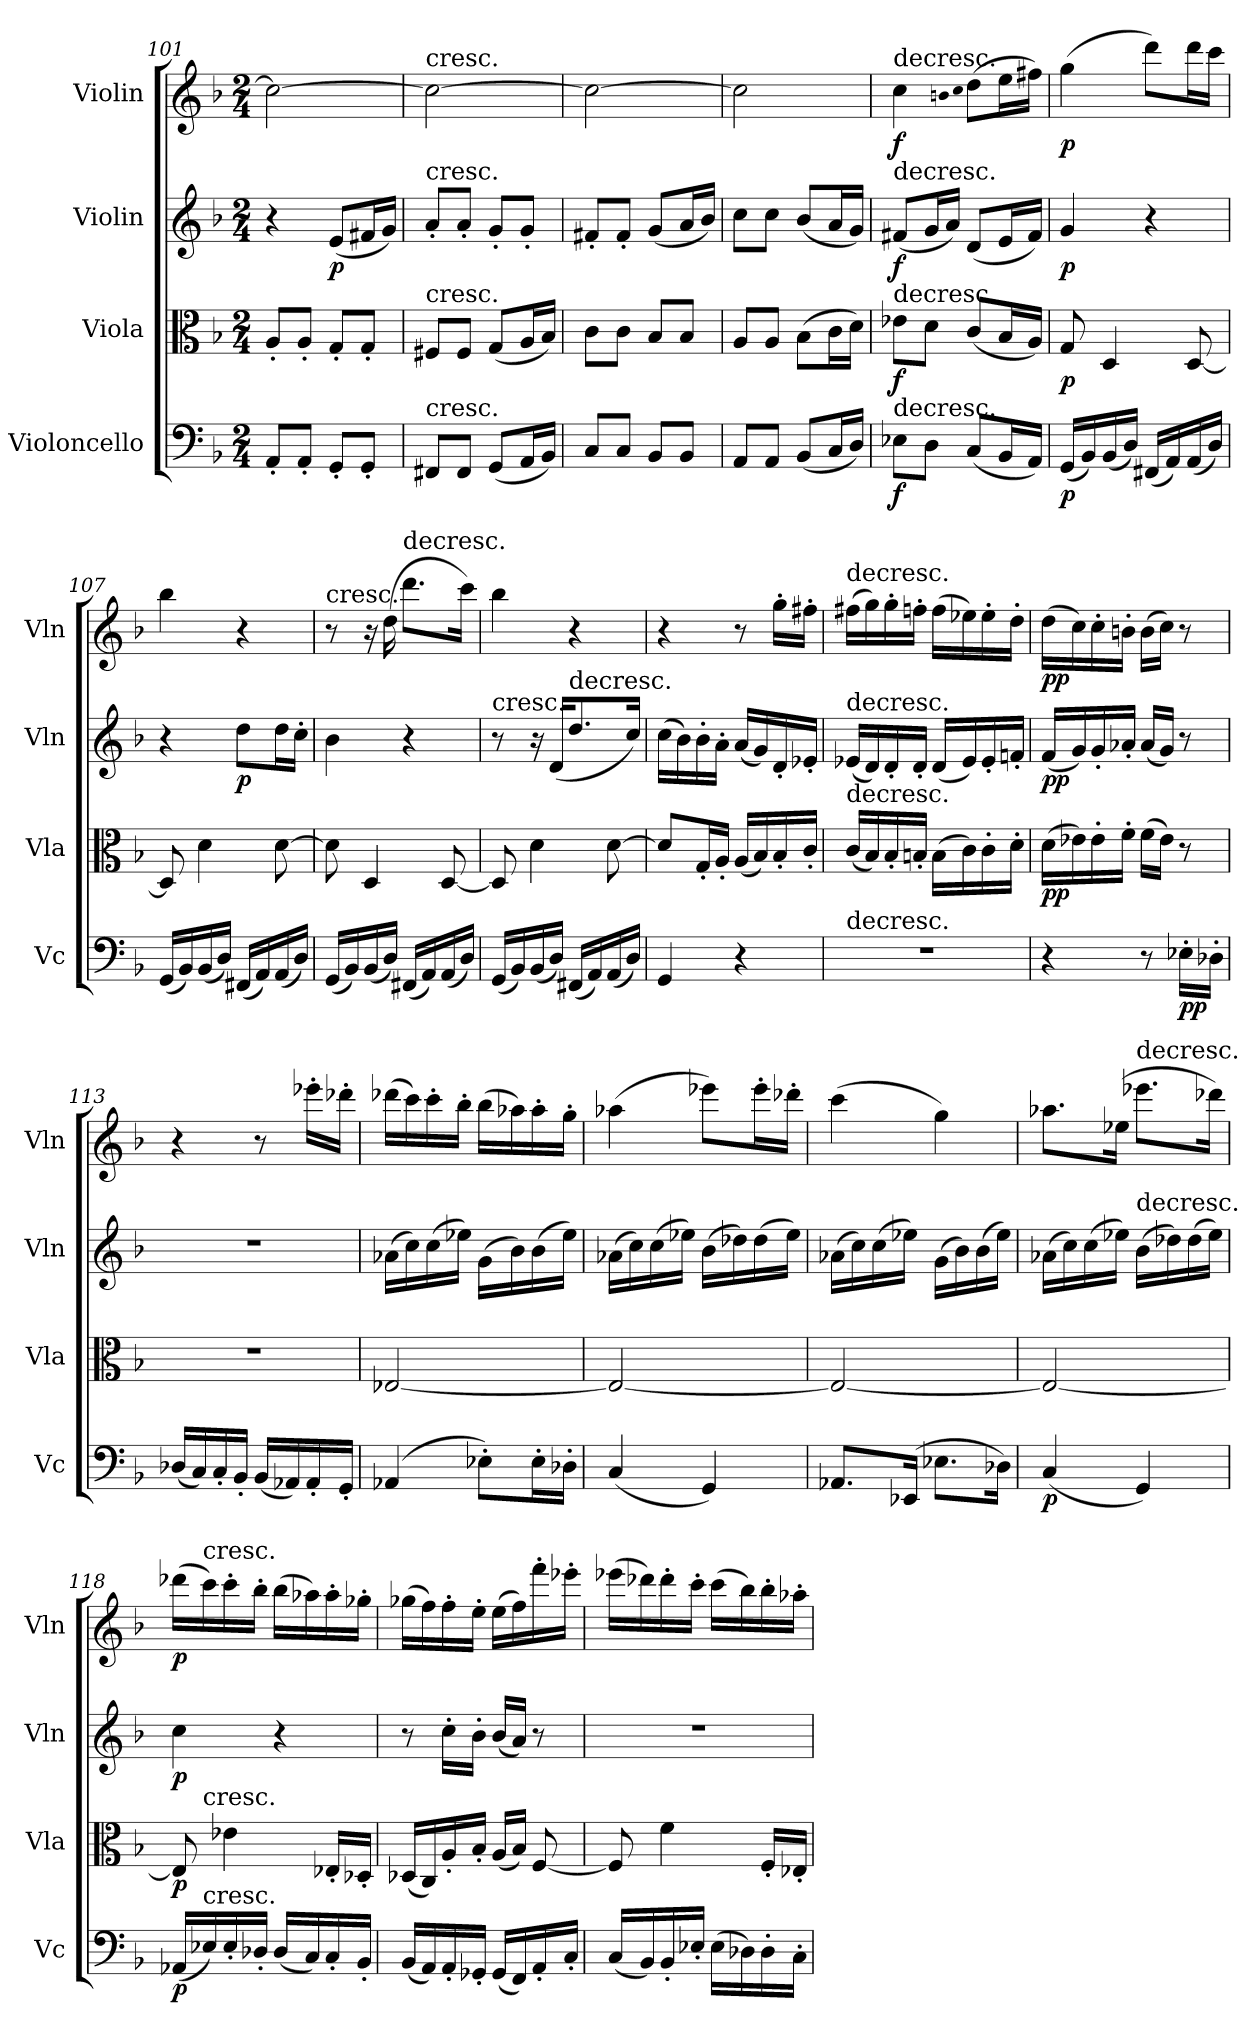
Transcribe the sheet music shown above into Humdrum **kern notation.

**kern	**dynam	**kern	**dynam	**kern	**dynam	**kern	**dynam
*part4	*part4	*part3	*part3	*part2	*part2	*part1	*part1
*staff4	*staff4	*staff3	*staff3	*staff2	*staff2	*staff1	*staff1
*I"Violoncello	*	*I"Viola	*	*I"Violin	*	*I"Violin	*
*I'Vc	*	*I'Vla	*	*I'Vln	*	*I'Vln	*
*clefF4	*	*clefC3	*	*clefG2	*	*clefG2	*
*k[b-]	*	*k[b-]	*	*k[b-]	*	*k[b-]	*
*F:	*	*F:	*	*F:	*	*F:	*
*M2/4	*	*M2/4	*	*M2/4	*	*M2/4	*
=101	=101	=101	=101	=101	=101	=101	=101
8AA'/L	.	8A'/L	.	4r	.	2cc\_	.
8AA'/J	.	8A'/J	.	.	.	.	.
8GG'/L	.	8G'/L	.	(8e/L	p	.	.
8GG'/J	.	8G'/J	.	16f#X/L	.	.	.
.	.	.	.	16g/JJ)	.	.	.
=102	=102	=102	=102	=102	=102	=102	=102
!	!	!	!	!	!	!LO:TX:t=cresc.	!
!	!	!	!	!LO:TX:t=cresc.	!	!	!
!	!	!LO:TX:t=cresc.	!	!	!	!	!
!LO:TX:t=cresc.	!	!	!	!	!	!	!
8FF#X/L	.	8F#X/L	.	8a'/L	.	2cc\_	.
8FF#/J	.	8F#/J	.	8a'/J	.	.	.
(8GG/L	.	(8G/L	.	8g'/L	.	.	.
16AA/L	.	16A/L	.	8g'/J	.	.	.
16BB-/JJ)	.	16B-/JJ)	.	.	.	.	.
=103	=103	=103	=103	=103	=103	=103	=103
8C/L	.	8c\L	.	8f#X'/L	.	2cc\_	.
8C/J	.	8c\J	.	8f#'/J	.	.	.
8BB-/L	.	8B-/L	.	(8g/L	.	.	.
8BB-/J	.	8B-/J	.	16a/L	.	.	.
.	.	.	.	16b-/JJ)	.	.	.
=104	=104	=104	=104	=104	=104	=104	=104
8AA/L	.	8A/L	.	8cc\L	.	2cc\]	.
8AA/J	.	8A/J	.	8cc\J	.	.	.
(8BB-/L	.	(8B-\L	.	(8b-/L	.	.	.
16C/L	.	16c\L	.	16a/L	.	.	.
16D/JJ)	.	16d\JJ)	.	16g/JJ)	.	.	.
=105	=105	=105	=105	=105	=105	=105	=105
!	!	!	!	!	!	!LO:TX:t=decresc.	!
!	!	!	!	!LO:TX:t=decresc.	!	!	!
!	!	!LO:TX:t=decresc.	!	!	!	!	!
!LO:TX:t=decresc.	!	!	!	!	!	!	!
8E-X\L	f	8e-X\L	f	(8f#X/L	f	4cc\	f
8D\J	.	8d\J	.	16g/L	.	.	.
.	.	.	.	16a/JJ)	.	.	.
.	.	.	.	.	.	qbn	.
.	.	.	.	.	.	qcc	.
(8C/L	.	(8c/L	.	(8d/L	.	(8dd\L	.
16BB-/L	.	16B-/L	.	16e/L	.	16ee\L	.
16AA/JJ)	.	16A/JJ)	.	16f#/JJ)	.	16ff#X\JJ)	.
=106	=106	=106	=106	=106	=106	=106	=106
(16GG/LL	p	8G/	p	4g/	p	(4gg\	p
16BB-/)	.	.	.	.	.	.	.
(16BB-/	.	4D/	.	.	.	.	.
16D/JJ)	.	.	.	.	.	.	.
(16FF#X/LL	.	.	.	4r	.	8ddd\L)	.
16AA/)	.	.	.	.	.	.	.
(16AA/	.	[8D/	.	.	.	16ddd\L	.
16D/JJ)	.	.	.	.	.	16ccc\JJ	.
=107	=107	=107	=107	=107	=107	=107	=107
(16GG/LL	.	8D/]	.	4r	.	4bb-\	.
16BB-/)	.	.	.	.	.	.	.
(16BB-/	.	4d\	.	.	.	.	.
16D/JJ)	.	.	.	.	.	.	.
(16FF#X/LL	.	.	.	8dd\L	p	4r	.
16AA/)	.	.	.	.	.	.	.
(16AA/	.	[8d\	.	16dd\L	.	.	.
16D/JJ)	.	.	.	16cc'\JJ	.	.	.
=108	=108	=108	=108	=108	=108	=108	=108
!	!	!	!	!	!	!LO:TX:t=cresc.	!
(16GG/LL	.	8d\]	.	4b-\	.	8r	.
16BB-/)	.	.	.	.	.	.	.
(16BB-/	.	4D/	.	.	.	16r	.
16D/JJ)	.	.	.	.	.	(16dd\	.
!	!	!	!	!	!	!LO:TX:t=decresc.	!
(16FF#X/LL	.	.	.	4r	.	8.ddd\L	.
16AA/)	.	.	.	.	.	.	.
(16AA/	.	[8D/	.	.	.	.	.
16D/JJ)	.	.	.	.	.	16ccc\Jk)	.
=109	=109	=109	=109	=109	=109	=109	=109
!	!	!	!	!LO:TX:t=cresc.	!	!	!
(16GG/LL	.	8D/]	.	8r	.	4bb-\	.
16BB-/)	.	.	.	.	.	.	.
(16BB-/	.	4d\	.	16r	.	.	.
16D/JJ)	.	.	.	(16d/KL	.	.	.
!	!	!	!	!LO:TX:t=decresc.	!	!	!
(16FF#X/LL	.	.	.	8.dd/	.	4r	.
16AA/)	.	.	.	.	.	.	.
(16AA/	.	[8d\	.	.	.	.	.
16D/JJ)	.	.	.	16cc/Jk)	.	.	.
=110	=110	=110	=110	=110	=110	=110	=110
4GG/	.	8d/L]	.	(16cc\LL	.	4r	.
.	.	.	.	16b-\)	.	.	.
.	.	16G'/L	.	16b-'\	.	.	.
.	.	16A'/JJ	.	16a'\JJ	.	.	.
4r	.	(16A/LL	.	(16a/LL	.	8r	.
.	.	16B-/)	.	16g/)	.	.	.
.	.	16B-'/	.	16d'/	.	16gg'\LL	.
.	.	16c'/JJ	.	16e-X'/JJ	.	16ff#X'\JJ	.
=111	=111	=111	=111	=111	=111	=111	=111
!	!	!	!	!	!	!LO:TX:t=decresc.	!
!	!	!	!	!LO:TX:t=decresc.	!	!	!
!	!	!LO:TX:t=decresc.	!	!	!	!	!
!LO:TX:t=decresc.	!	!	!	!	!	!	!
2r	.	(16c/LL	.	(16e-X/LL	.	(16ff#X\LL	.
.	.	16B-/)	.	16d/)	.	16gg\)	.
.	.	16B-'/	.	16d'/	.	16gg'\	.
.	.	16Bn'/JJ	.	16d'/JJ	.	16ffn'\JJ	.
.	.	(16B\LL	.	(16d/LL	.	(16ff\LL	.
.	.	16c\)	.	16e-/)	.	16ee-X\)	.
.	.	16c'\	.	16e-'/	.	16ee-'\	.
.	.	16d'\JJ	.	16fn'/JJ	.	16dd'\JJ	.
=112	=112	=112	=112	=112	=112	=112	=112
4r	.	(16d\LL	pp	(16f/LL	pp	(16dd\LL	pp
.	.	16e-X\)	.	16g/)	.	16cc\)	.
.	.	16e-'\	.	16g'/	.	16cc'\	.
.	.	16f'\JJ	.	16a-X'/JJ	.	16bn'\JJ	.
8r	.	(16f\LL	.	(16a-/LL	.	(16b\LL	.
.	.	16e-\JJ)	.	16g/JJ)	.	16cc\JJ)	.
16E-X'\LL	pp	8r	.	8r	.	8r	.
16D-X'\JJ	.	.	.	.	.	.	.
=113	=113	=113	=113	=113	=113	=113	=113
(16D-X/LL	.	2r	.	2r	.	4r	.
16C/)	.	.	.	.	.	.	.
16C'/	.	.	.	.	.	.	.
16BB-'/JJ	.	.	.	.	.	.	.
(16BB-/LL	.	.	.	.	.	8r	.
16AA-X/)	.	.	.	.	.	.	.
16AA-'/	.	.	.	.	.	16eee-X'\LL	.
16GG'/JJ	.	.	.	.	.	16ddd-X'\JJ	.
=114	=114	=114	=114	=114	=114	=114	=114
(4AA-X/	.	[2E-X/	.	(16a-X\LL	.	(16ddd-X\LL	.
.	.	.	.	16cc\)	.	16ccc\)	.
.	.	.	.	(16cc\	.	16ccc'\	.
.	.	.	.	16ee-X\JJ)	.	16bb-'\JJ	.
8E-X'\L)	.	.	.	(16g\LL	.	(16bb-\LL	.
.	.	.	.	16b-\)	.	16aa-X\)	.
16E-'\L	.	.	.	(16b-\	.	16aa-'\	.
16D-X'\JJ	.	.	.	16ee-\JJ)	.	16gg'\JJ	.
=115	=115	=115	=115	=115	=115	=115	=115
(4C/	.	2E-/_	.	(16a-X\LL	.	(4aa-X\	.
.	.	.	.	16cc\)	.	.	.
.	.	.	.	(16cc\	.	.	.
.	.	.	.	16ee-X\JJ)	.	.	.
4GG/)	.	.	.	(16b-\LL	.	8eee-X\L)	.
.	.	.	.	16dd-X\)	.	.	.
.	.	.	.	(16dd-\	.	16eee-'\L	.
.	.	.	.	16ee-\JJ)	.	16ddd-X'\JJ	.
=116	=116	=116	=116	=116	=116	=116	=116
8.AA-X/L	.	2E-/_	.	(16a-X\LL	.	(4ccc\	.
.	.	.	.	16cc\)	.	.	.
.	.	.	.	(16cc\	.	.	.
(16EE-X/Jk	.	.	.	16ee-X\JJ)	.	.	.
8.E-X\L	.	.	.	(16g\LL	.	4gg\)	.
.	.	.	.	16b-\)	.	.	.
.	.	.	.	(16b-\	.	.	.
16D-X\Jk)	.	.	.	16ee-\JJ)	.	.	.
=117	=117	=117	=117	=117	=117	=117	=117
(4C/	p	2E-/_	.	(16a-X\LL	.	8.aa-X\L	.
.	.	.	.	16cc\)	.	.	.
.	.	.	.	(16cc\	.	.	.
.	.	.	.	16ee-X\JJ)	.	(16ee-X\Jk	.
!	!	!	!	!	!	!LO:TX:t=decresc.	!
!	!	!	!	!LO:TX:t=decresc.	!	!	!
4GG/)	.	.	.	(16b-\LL	.	8.eee-X\L	.
.	.	.	.	16dd-X\)	.	.	.
.	.	.	.	(16dd-\	.	.	.
.	.	.	.	16ee-\JJ)	.	16ddd-X\Jk)	.
=118	=118	=118	=118	=118	=118	=118	=118
*	*	*^	*	*	*	*	*
(16AA-X/LL	p	8E-/]	16ryy	p	4cc\	p	(16ddd-X\LL	p
!	!	!	!	!	!	!	!LO:TX:t=cresc.	!
!	!	!	!LO:TX:t=cresc.	!	!	!	!	!
!LO:TX:t=cresc.	!	!	!	!	!	!	!	!
16E-X/)	.	.	4..ryy	.	.	.	16ccc\)	.
16E-'/	.	4e-X\	.	.	.	.	16ccc'\	.
16D-X'/JJ	.	.	.	.	.	.	16bb-'\JJ	.
(16D-/LL	.	.	.	.	4r	.	(16bb-\LL	.
16C/)	.	.	.	.	.	.	16aa-X\)	.
16C'/	.	16E-X'/LL	.	.	.	.	16aa-'\	.
16BB-'/JJ	.	16D-X'/JJ	.	.	.	.	16gg-X'\JJ	.
*	*	*v	*v	*	*	*	*	*
=119	=119	=119	=119	=119	=119	=119	=119
(16BB-/LL	.	(16D-X/LL	.	8r	.	(16gg-X\LL	.
16AA/)	.	16C/)	.	.	.	16ff\)	.
16AA'/	.	16A'/	.	16cc'\LL	.	16ff'\	.
16GG-X'/JJ	.	16B-'/JJ	.	16b-'\JJ	.	16ee'\JJ	.
(16GG-/LL	.	(16A/LL	.	(16b-/LL	.	(16ee\LL	.
16FF/)	.	16B-/JJ)	.	16a/JJ)	.	16ff\)	.
16AA'/	.	[8F/	.	8r	.	16fff'\	.
16C'/JJ	.	.	.	.	.	16eee-X'\JJ	.
=120	=120	=120	=120	=120	=120	=120	=120
(16C/LL	.	8F/]	.	2r	.	(16eee-X\LL	.
16BB-/)	.	.	.	.	.	16ddd-X\)	.
16BB-'/	.	4f\	.	.	.	16ddd-'\	.
16E-X'/JJ	.	.	.	.	.	16ccc'\JJ	.
(16E-\LL	.	.	.	.	.	(16ccc\LL	.
16D-X\)	.	.	.	.	.	16bb-\)	.
16D-'\	.	16F'/LL	.	.	.	16bb-'\	.
16C'\JJ	.	16E-X'/JJ	.	.	.	16aa-X'\JJ	.
=	=	=	=	=	=	=	=
*-	*-	*-	*-	*-	*-	*-	*-
